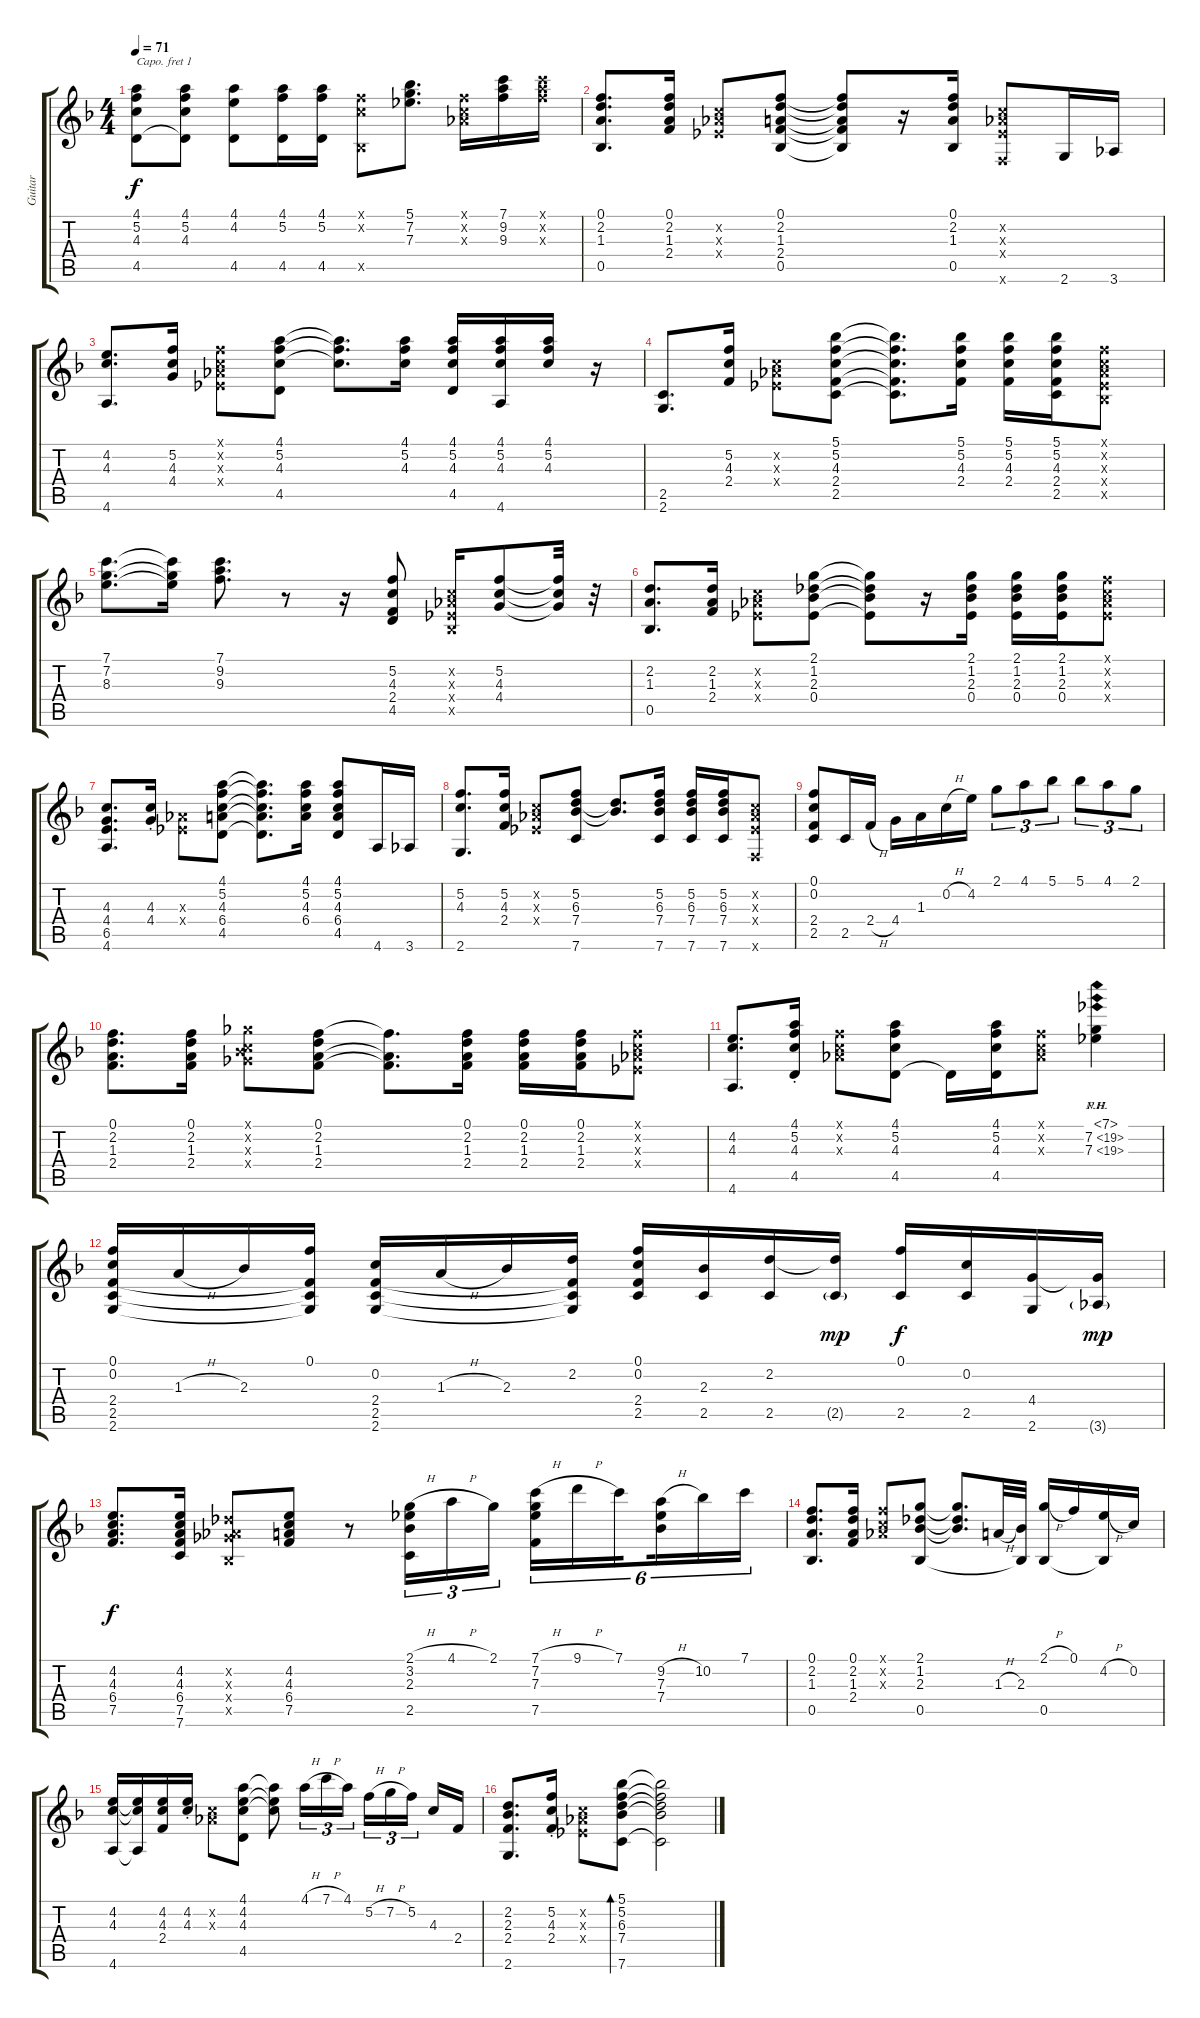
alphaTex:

\track ("Guitar" "Guitar") {instrument acousticguitarsteel}
\staff {score tabs}
\capo 1
\tuning (E4 B3 G3 D3 A2 E2) {hide}
\ts (4 4)
\tempo 71
\clef g2
\ks f
(4.1 5.2 4.3 4.5).8{dy f} (4.1 5.2 4.3 4.5{t}).8 (4.1 4.2 4.5).8 (4.1 5.2 4.5).16 (4.1 5.2 4.5).16 (0.1{x} 0.2{x} 0.5{x}).8 (5.1 7.2 7.3).8{d} (0.1{x} 0.2{x} 0.3{x}).16 (7.1 9.2 9.3).16 (7.1{x} 9.2{x} 9.3{x}).16 |
(0.1 2.2 1.3 0.5).8{d} (0.1 2.2 1.3 2.4).16 (0.2{x} 0.3{x} 0.4{x}).8 (0.1 2.2 1.3 2.4 0.5).8 (0.1{t} 2.2{t} 1.3{t} 2.4{t} 0.5{t}).8 r.16 (0.1 2.2 1.3 0.5).16 (0.2{x} 0.3{x} 0.4{x} 0.6{x}).8 2.6.16 3.6.16 |
(4.2 4.3 4.6).8{d} (5.2 4.3 4.4).16 (0.1{x} 0.2{x} 0.3{x} 0.4{x}).8 (4.1 5.2 4.3 4.5).8 (4.1{t} 5.2{t} 4.3{t}).8{d} (4.1 5.2 4.3).16 (4.1 5.2 4.3 4.5).16 (4.1 5.2 4.3 4.6).16 (4.1 5.2 4.3).16 r.16 |
(2.5 2.6).8{d} (5.2 4.3 2.4).16 (0.2{x} 0.3{x} 0.4{x}).8 (5.1 5.2 4.3 2.4 2.5).8 (5.1{t} 5.2{t} 4.3{t} 2.4{t} 2.5{t}).8{d} (5.1 5.2 4.3 2.4).16 (5.1 5.2 4.3 2.4).16 (5.1 5.2 4.3 2.4 2.5).16 (0.1{x} 0.2{x} 0.3{x} 0.4{x} 0.5{x}).8 |
(7.1 7.2 8.3).8{d} (7.1{t} 7.2{t} 8.3{t}).16 (7.1 9.2 9.3).8{d} r.8 r.16 (5.2 4.3 2.4 4.5).8 (0.2{x} 0.3{x} 0.4{x} 0.5{x}).16 (5.2 4.3 4.4).8 (5.2{t} 4.3{t} 4.4{t}).32 r.32 |
(2.2 1.3 0.5).8{d} (2.2 1.3 2.4).16 (0.2{x} 0.3{x} 0.4{x}).8 (2.1 1.2 2.3 0.4).8 (2.1{t} 1.2{t} 2.3{t} 0.4{t}).8 r.16 (2.1 1.2 2.3 0.4).16 (2.1 1.2 2.3 0.4).16 (2.1 1.2 2.3 0.4).16 (0.1{x} 0.2{x} 0.3{x} 0.4{x}).8 |
(4.3 4.4 6.5 4.6).8{d} (4.3 4.4{st}).16 (0.3{x} 0.4{x}).8 (4.1 5.2 4.3 6.4 4.5).8 (4.1{t} 5.2{t} 4.3{t} 6.4{t} 4.5{t}).8{d} (4.1 5.2 4.3 6.4).16 (4.1 5.2 4.3 6.4 4.5).8 4.6.16 3.6.16 |
(5.2 4.3 2.6).8{d} (5.2 4.3 2.4).16 (0.2{x} 0.3{x} 0.4{x}).8 (5.2 6.3 7.4 7.6).8 (6.3{t} 7.4{t}).8{d} (5.2 6.3 7.4 7.6).16 (5.2 6.3 7.4 7.6).16 (5.2 6.3 7.4 7.6).16 (0.2{x} 0.3{x} 0.4{x} 0.6{x}).8 |
(0.1 0.2 2.4 2.5).8 2.5.16 2.4{h}.16 4.4.16 1.3.16 0.2{h}.16 4.2.16 2.1.8{tu (3 2)} 4.1.8{tu (3 2)} 5.1.8{tu (3 2)} 5.1.8{tu (3 2)} 4.1.8{tu (3 2)} 2.1.8{tu (3 2)} |
(0.1 2.2 1.3 2.4).8{d} (0.1 2.2 1.3 2.4).16 (1.1{x} 0.2{x} 2.3{x} 3.4{x}).8 (0.1 2.2 1.3 2.4).8 (0.1{t} 1.3{t} 2.4{t}).8{d} (0.1 2.2 1.3 2.4).16 (0.1 2.2 1.3 2.4).16 (0.1 2.2 1.3 2.4).16 (0.1{x} 0.2{x} 0.3{x} 0.4{x}).8 |
(4.2 4.3 4.6).8{d} (4.1 5.2 4.3{st} 4.5).16 (0.1{x} 0.2{x} 0.3{x}).8 (4.1 5.2 4.3 4.5).8 4.5{t}.16 (4.1 5.2 4.3 4.5).16 (0.1{x} 0.2{x} 0.3{x}).8 (7.1{nh} 7.2{ph 12} 7.3{ph 12}).4 |
(0.1 0.2 2.4 2.5 2.6).16 1.3{h}.16 2.3.16 (0.1 2.4{t} 2.5{t} 2.6{t}).16 (0.2 2.4 2.5 2.6).16 1.3{h}.16 2.3.16 (2.2 2.4{t} 2.5{t} 2.6{t}).16 (0.1 0.2 2.4 2.5).16 (2.3 2.5).16 (2.2 2.5).16 (2.2{t} 2.5{g}).16{dy mp} (0.1 2.5).16{dy f} (0.2 2.5).16 (4.4 2.6).16 (4.4{t} 3.6{g}).16{dy mp} |
(4.2 4.3 6.4 7.5).8{d dy f} (4.2 4.3 6.4 7.5 7.6).16 (1.2{x} 0.3{x} 3.4{x} 0.5{x}).8 (4.2 4.3 6.4 7.5).8 r.8 (2.1{h} 3.2 2.3 2.5).16{tu (3 2)} 4.1{h}.16{tu (3 2)} 2.1.16{tu (3 2)} (7.1{h} 7.2 7.3 7.5).16{tu (6 4)} 9.1{h}.16{tu (6 4) beam merge} 7.1.16{tu (6 4) beam splitsecondary} (9.2{h} 7.3 7.4).16{tu (6 4)} 10.2.16{tu (6 4)} 7.1.16{tu (6 4)} |
(0.1 2.2 1.3 0.5).8{d} (0.1 2.2 1.3 2.4).16 (0.1{x} 0.2{x} 0.3{x}).8 (2.1 1.2 2.3 0.5).8 (2.1{t} 1.2{t} 2.3{t}).8{d} 1.3{h}.32 (2.3 0.5{t}).32 (2.1{h} 0.5).16 0.1.16 (4.2{h} 0.5{t}).16 0.2.16 |
(4.2 4.3 4.6).16 (4.2{t} 4.3{t} 4.6{t}).16 (4.2 4.3 2.4).16 (4.2{st} 4.3).16 (0.2{x} 0.3{x}).8 (4.1 4.2 4.3 4.5).8 (4.1{t} 4.2{t} 4.3{t}).8 4.1{h}.16{tu (3 2)} 7.1{h}.16{tu (3 2)} 4.1.16{tu (3 2)} 5.2{h}.16{tu (3 2)} 7.2{h}.16{tu (3 2)} 5.2.16{tu (3 2) beam splitsecondary} 4.3.16 2.4.16 |
(2.2 2.3 2.4 2.6).8{d} (5.2 4.3{st} 2.4).16 (0.2{x} 0.3{x} 0.4{x}).8 (5.1 5.2 6.3 7.4 7.6).8{bd 60} (5.1{t} 5.2{t} 6.3{t} 7.4{t} 7.6{t}).2
